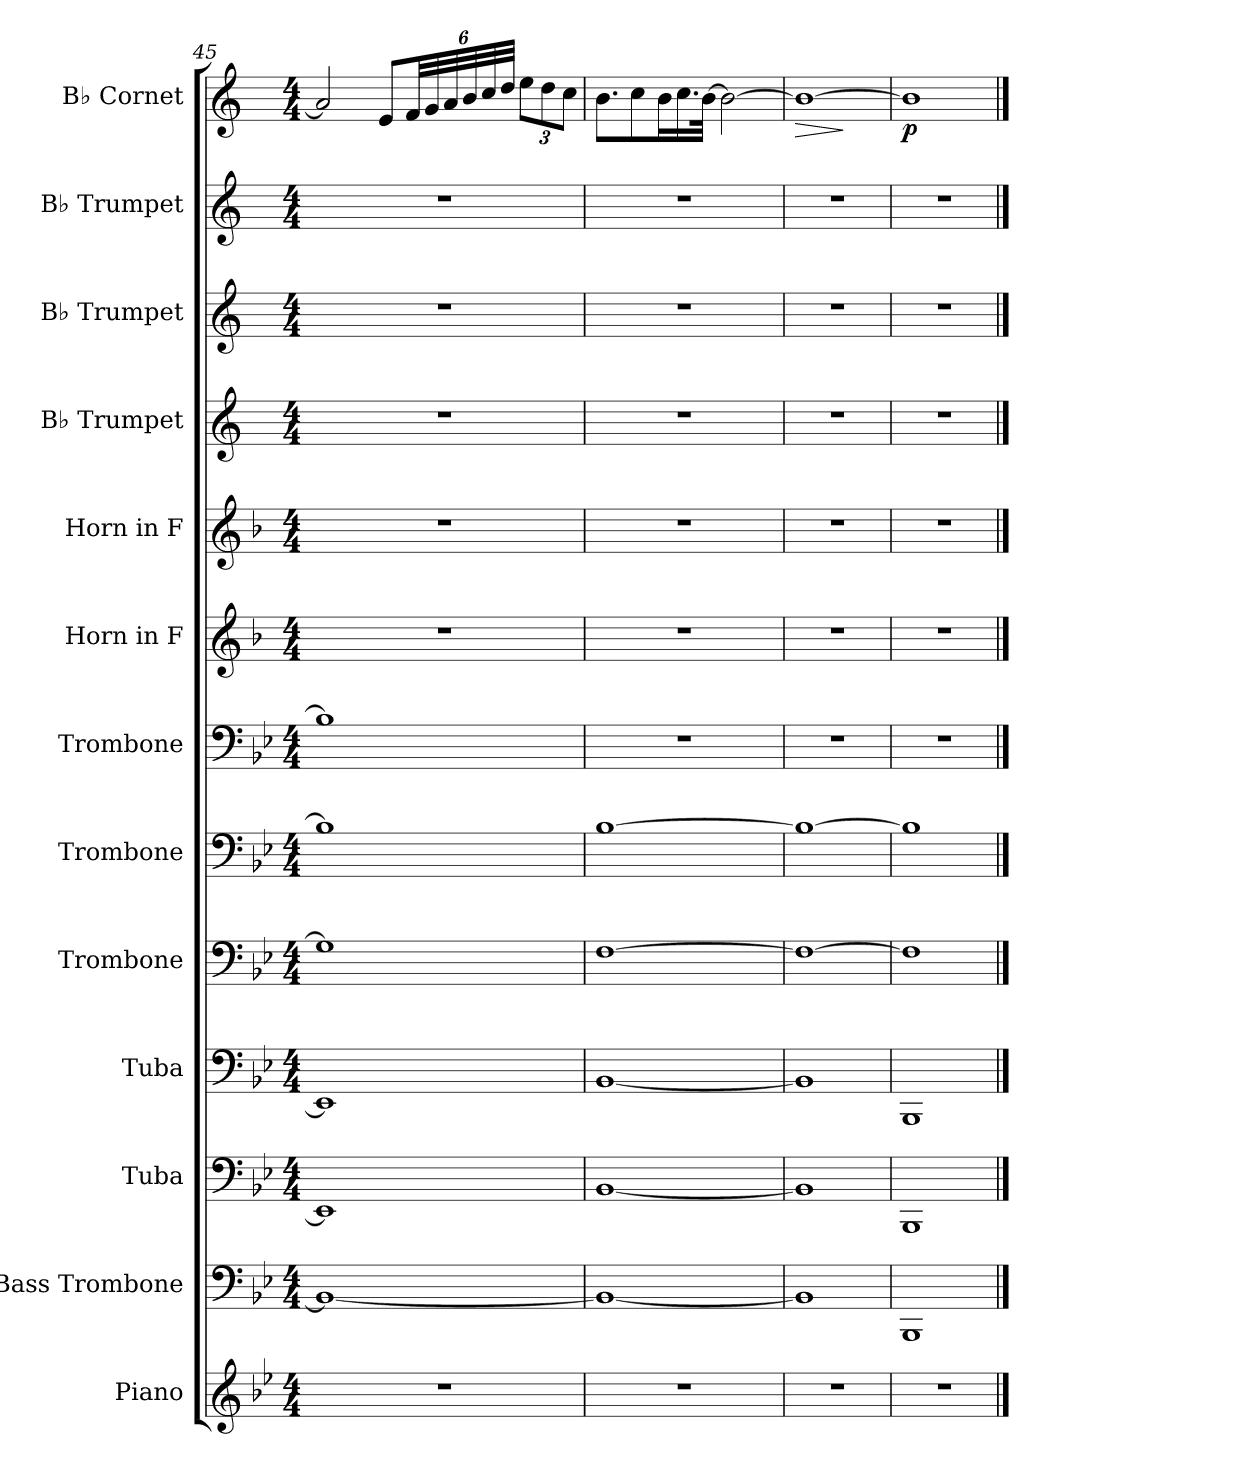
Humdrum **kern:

**kern	**kern	**kern	**kern	**kern	**kern	**kern	**kern	**kern	**kern	**kern	**kern	**kern	**dynam
*part13	*part12	*part11	*part10	*part9	*part8	*part7	*part6	*part5	*part4	*part3	*part2	*part1	*part1
*staff13	*staff12	*staff11	*staff10	*staff9	*staff8	*staff7	*staff6	*staff5	*staff4	*staff3	*staff2	*staff1	*staff1
*I"Piano	*I"Bass Trombone	*I"Tuba	*I"Tuba	*I"Trombone	*I"Trombone	*I"Trombone	*I"Horn in F	*I"Horn in F	*I"B♭ Trumpet	*I"B♭ Trumpet	*I"B♭ Trumpet	*I"B♭ Cornet	*
*I'Pno.	*I'B. Tbn.	*I'Tba.	*I'Tba.	*I'Tbn.	*I'Tbn.	*I'Tbn.	*	*	*I'B♭ Tpt.	*I'B♭ Tpt.	*I'B♭ Tpt.	*I'B♭ Cnt.	*
!!LO:PB:g=z
*clefG2	*clefF4	*clefF4	*clefF4	*clefF4	*clefF4	*clefF4	*clefG2	*clefG2	*clefG2	*clefG2	*clefG2	*clefG2	*
*	*	*	*	*	*	*	*ITrd4c7	*ITrd4c7	*ITrd1c2	*ITrd1c2	*ITrd1c2	*ITrd1c2	*
*k[b-e-]	*k[b-e-]	*k[b-e-]	*k[b-e-]	*k[b-e-]	*k[b-e-]	*k[b-e-]	*k[b-e-]	*k[b-e-]	*k[b-e-]	*k[b-e-]	*k[b-e-]	*k[b-e-]	*
*M4/4	*M4/4	*M4/4	*M4/4	*M4/4	*M4/4	*M4/4	*M4/4	*M4/4	*M4/4	*M4/4	*M4/4	*M4/4	*
*MM60	*MM60	*MM60	*MM60	*MM60	*MM60	*MM60	*MM60	*MM60	*MM60	*MM60	*MM60	*MM60	*
=45	=45	=45	=45	=45	=45	=45	=45	=45	=45	=45	=45	=45	=45
1r	1BB-_	1EE-]	1EE-]	1G]	1B-]	1B-]	1r	1r	1r	1r	1r	2g/]	.
.	.	.	.	.	.	.	.	.	.	.	.	8d/L	.
*	*	*	*	*	*	*	*	*	*	*	*	*Xbrackettup	*
.	.	.	.	.	.	.	.	.	.	.	.	48e-/LL	.
.	.	.	.	.	.	.	.	.	.	.	.	48f/	.
.	.	.	.	.	.	.	.	.	.	.	.	48g/	.
.	.	.	.	.	.	.	.	.	.	.	.	48a/	.
.	.	.	.	.	.	.	.	.	.	.	.	48b-/	.
.	.	.	.	.	.	.	.	.	.	.	.	48cc/JJJ	.
.	.	.	.	.	.	.	.	.	.	.	.	12dd\L	.
.	.	.	.	.	.	.	.	.	.	.	.	12cc\	.
.	.	.	.	.	.	.	.	.	.	.	.	12b-\J	.
=46	=46	=46	=46	=46	=46	=46	=46	=46	=46	=46	=46	=46	=46
1r	1BB-_	[1BB-	[1BB-	[1F	[1B-	1r	1r	1r	1r	1r	1r	8.a\L	.
.	.	.	.	.	.	.	.	.	.	.	.	8b-\	.
.	.	.	.	.	.	.	.	.	.	.	.	16a\L	.
.	.	.	.	.	.	.	.	.	.	.	.	16.b-\	.
.	.	.	.	.	.	.	.	.	.	.	.	[32a\JJk	.
.	.	.	.	.	.	.	.	.	.	.	.	2a\_	.
=47	=47	=47	=47	=47	=47	=47	=47	=47	=47	=47	=47	=47	=47
!	!	!	!	!	!	!	!	!	!	!	!	!	!LO:HP:b
1r	1BB-]	1BB-]	1BB-]	1F_	1B-_	1r	1r	1r	1r	1r	1r	1a_	>
.	.	.	.	.	.	.	.	.	.	.	.	.	]
=48	=48	=48	=48	=48	=48	=48	=48	=48	=48	=48	=48	=48	=48
!	!	!	!	!	!	!	!	!	!	!	!	!	!LO:DY:b
1r	1BBB-	1BBB-	1BBB-	1F]	1B-]	1r	1r	1r	1r	1r	1r	1a]	p
==	==	==	==	==	==	==	==	==	==	==	==	==	==
*-	*-	*-	*-	*-	*-	*-	*-	*-	*-	*-	*-	*-	*-
